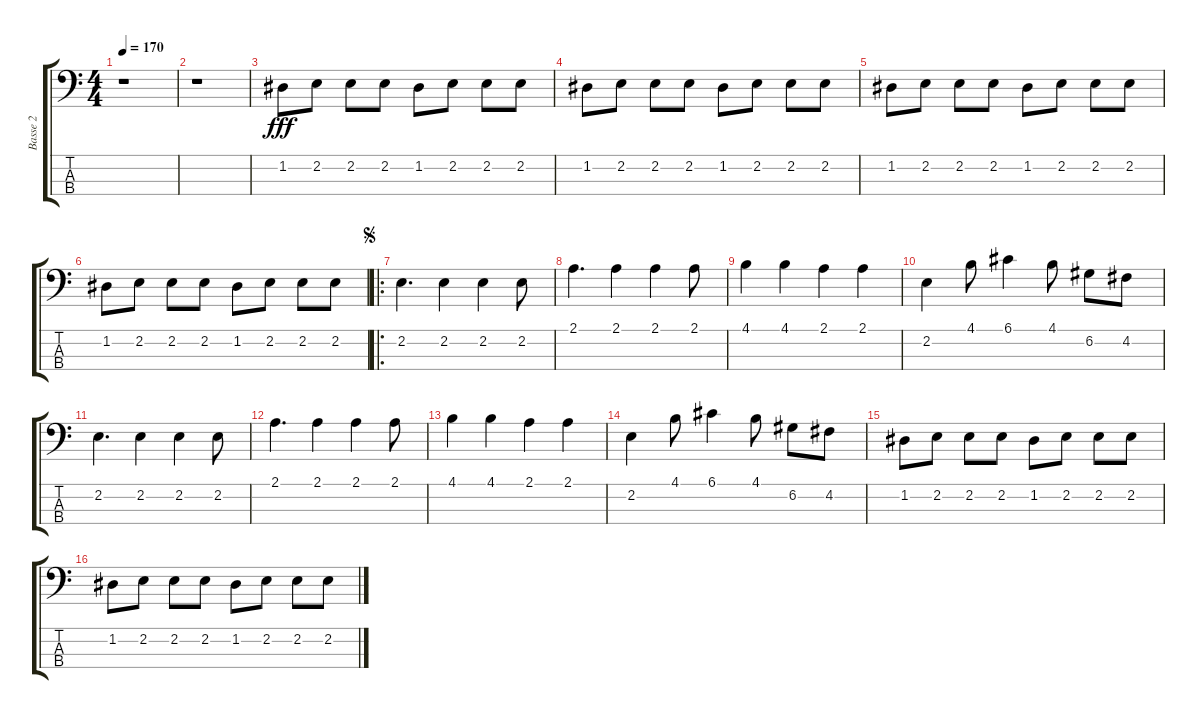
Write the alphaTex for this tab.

\track ("Basse 2" "Basse 2") {instrument electricbasspick}
\staff {score tabs}
\tuning (G2 D2 A1 E1) {hide}
\ts (4 4)
\tempo 170
\clef f4
\ks c
r.1{dy fff instrument electricbasspick} |
r.1 |
1.2.8 2.2.8 2.2.8 2.2.8 1.2.8 2.2.8 2.2.8 2.2.8 |
1.2.8 2.2.8 2.2.8 2.2.8 1.2.8 2.2.8 2.2.8 2.2.8 |
1.2.8 2.2.8 2.2.8 2.2.8 1.2.8 2.2.8 2.2.8 2.2.8 |
1.2.8 2.2.8 2.2.8 2.2.8 1.2.8 2.2.8 2.2.8 2.2.8 |
\ro
\jump segno
2.2.4{d} 2.2.4 2.2.4 2.2.8 |
2.1.4{d} 2.1.4 2.1.4 2.1.8 |
4.1.4 4.1.4 2.1.4 2.1.4 |
2.2.4 4.1.8 6.1.4 4.1.8 6.2.8 4.2.8 |
2.2.4{d} 2.2.4 2.2.4 2.2.8 |
2.1.4{d} 2.1.4 2.1.4 2.1.8 |
4.1.4 4.1.4 2.1.4 2.1.4 |
2.2.4 4.1.8 6.1.4 4.1.8 6.2.8 4.2.8 |
1.2.8 2.2.8 2.2.8 2.2.8 1.2.8 2.2.8 2.2.8 2.2.8 |
1.2.8 2.2.8 2.2.8 2.2.8 1.2.8 2.2.8 2.2.8 2.2.8
